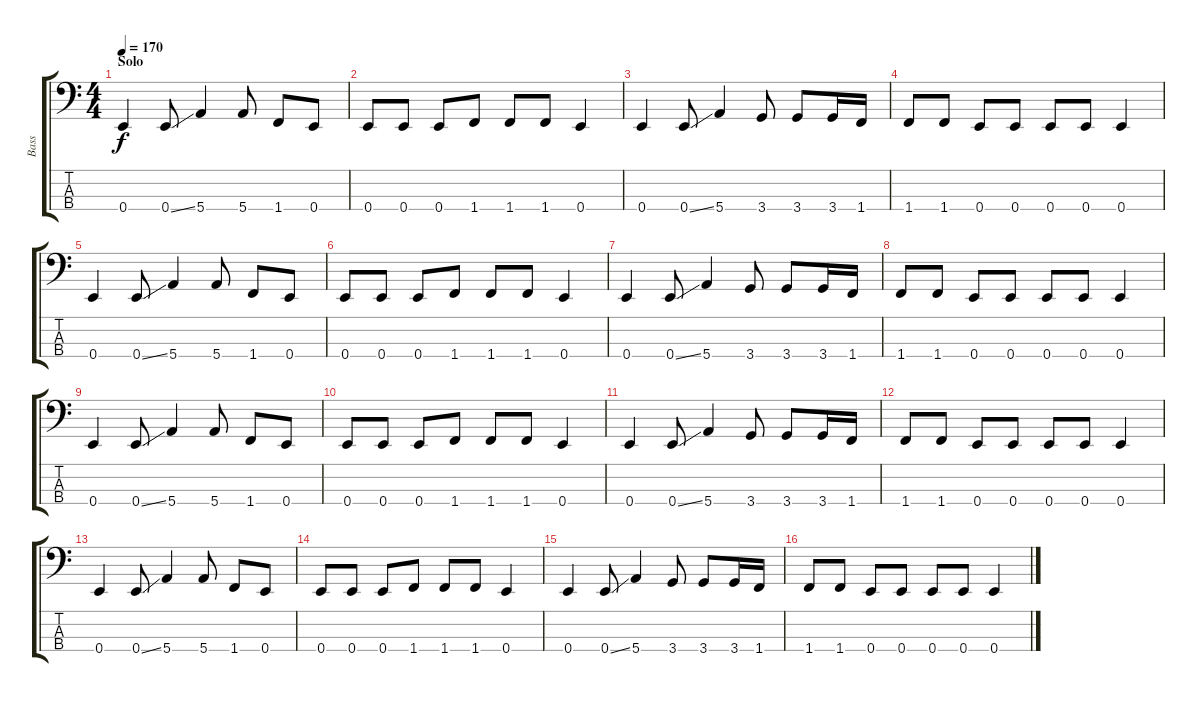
\track ("Bass" "Bass") {instrument electricbasspick}
\staff {score tabs}
\tuning (G2 D2 A1 E1) {hide}
\ts (4 4)
\section ("" "Solo")
\tempo 170
\clef f4
\ks c
0.4.4{dy f} 0.4{ss}.8 5.4.4 5.4.8 1.4.8 0.4.8 |
0.4.8 0.4.8 0.4.8 1.4.8 1.4.8 1.4.8 0.4.4 |
0.4.4 0.4{ss}.8 5.4.4 3.4.8 3.4.8 3.4.16 1.4.16 |
1.4.8 1.4.8 0.4.8 0.4.8 0.4.8 0.4.8 0.4.4 |
0.4.4 0.4{ss}.8 5.4.4 5.4.8 1.4.8 0.4.8 |
0.4.8 0.4.8 0.4.8 1.4.8 1.4.8 1.4.8 0.4.4 |
0.4.4 0.4{ss}.8 5.4.4 3.4.8 3.4.8 3.4.16 1.4.16 |
1.4.8 1.4.8 0.4.8 0.4.8 0.4.8 0.4.8 0.4.4 |
0.4.4 0.4{ss}.8 5.4.4 5.4.8 1.4.8 0.4.8 |
0.4.8 0.4.8 0.4.8 1.4.8 1.4.8 1.4.8 0.4.4 |
0.4.4 0.4{ss}.8 5.4.4 3.4.8 3.4.8 3.4.16 1.4.16 |
1.4.8 1.4.8 0.4.8 0.4.8 0.4.8 0.4.8 0.4.4 |
0.4.4 0.4{ss}.8 5.4.4 5.4.8 1.4.8 0.4.8 |
0.4.8 0.4.8 0.4.8 1.4.8 1.4.8 1.4.8 0.4.4 |
0.4.4 0.4{ss}.8 5.4.4 3.4.8 3.4.8 3.4.16 1.4.16 |
1.4.8 1.4.8 0.4.8 0.4.8 0.4.8 0.4.8 0.4.4
